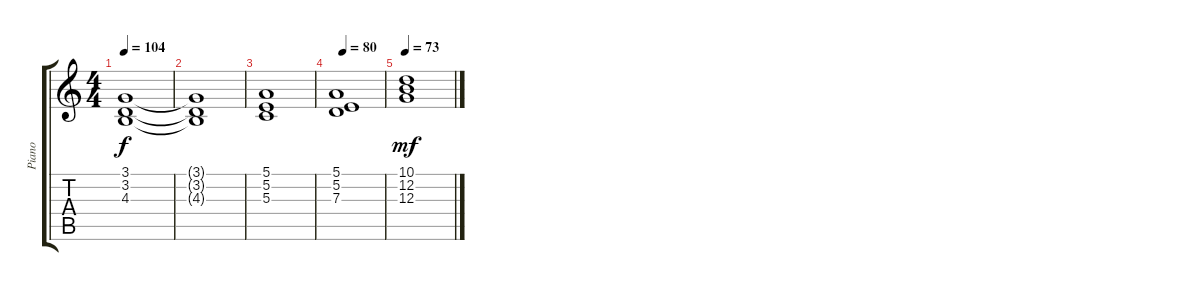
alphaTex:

\track ("Piano" "Piano") {instrument brightacousticpiano}
\staff {score tabs}
\tuning (E4 B3 G3 D3 A2 E2) {hide}
\ts (4 4)
\tempo 104
\clef g2
\ks c
(3.1 3.2 4.3).1{dy f} |
(3.1{t} 3.2{t} 4.3{t}).1 |
(5.1 5.2 5.3).1 |
\tempo 80
(5.1 5.2 7.3).1 |
\tempo 73
(10.1 12.2 12.3).1{dy mf}
